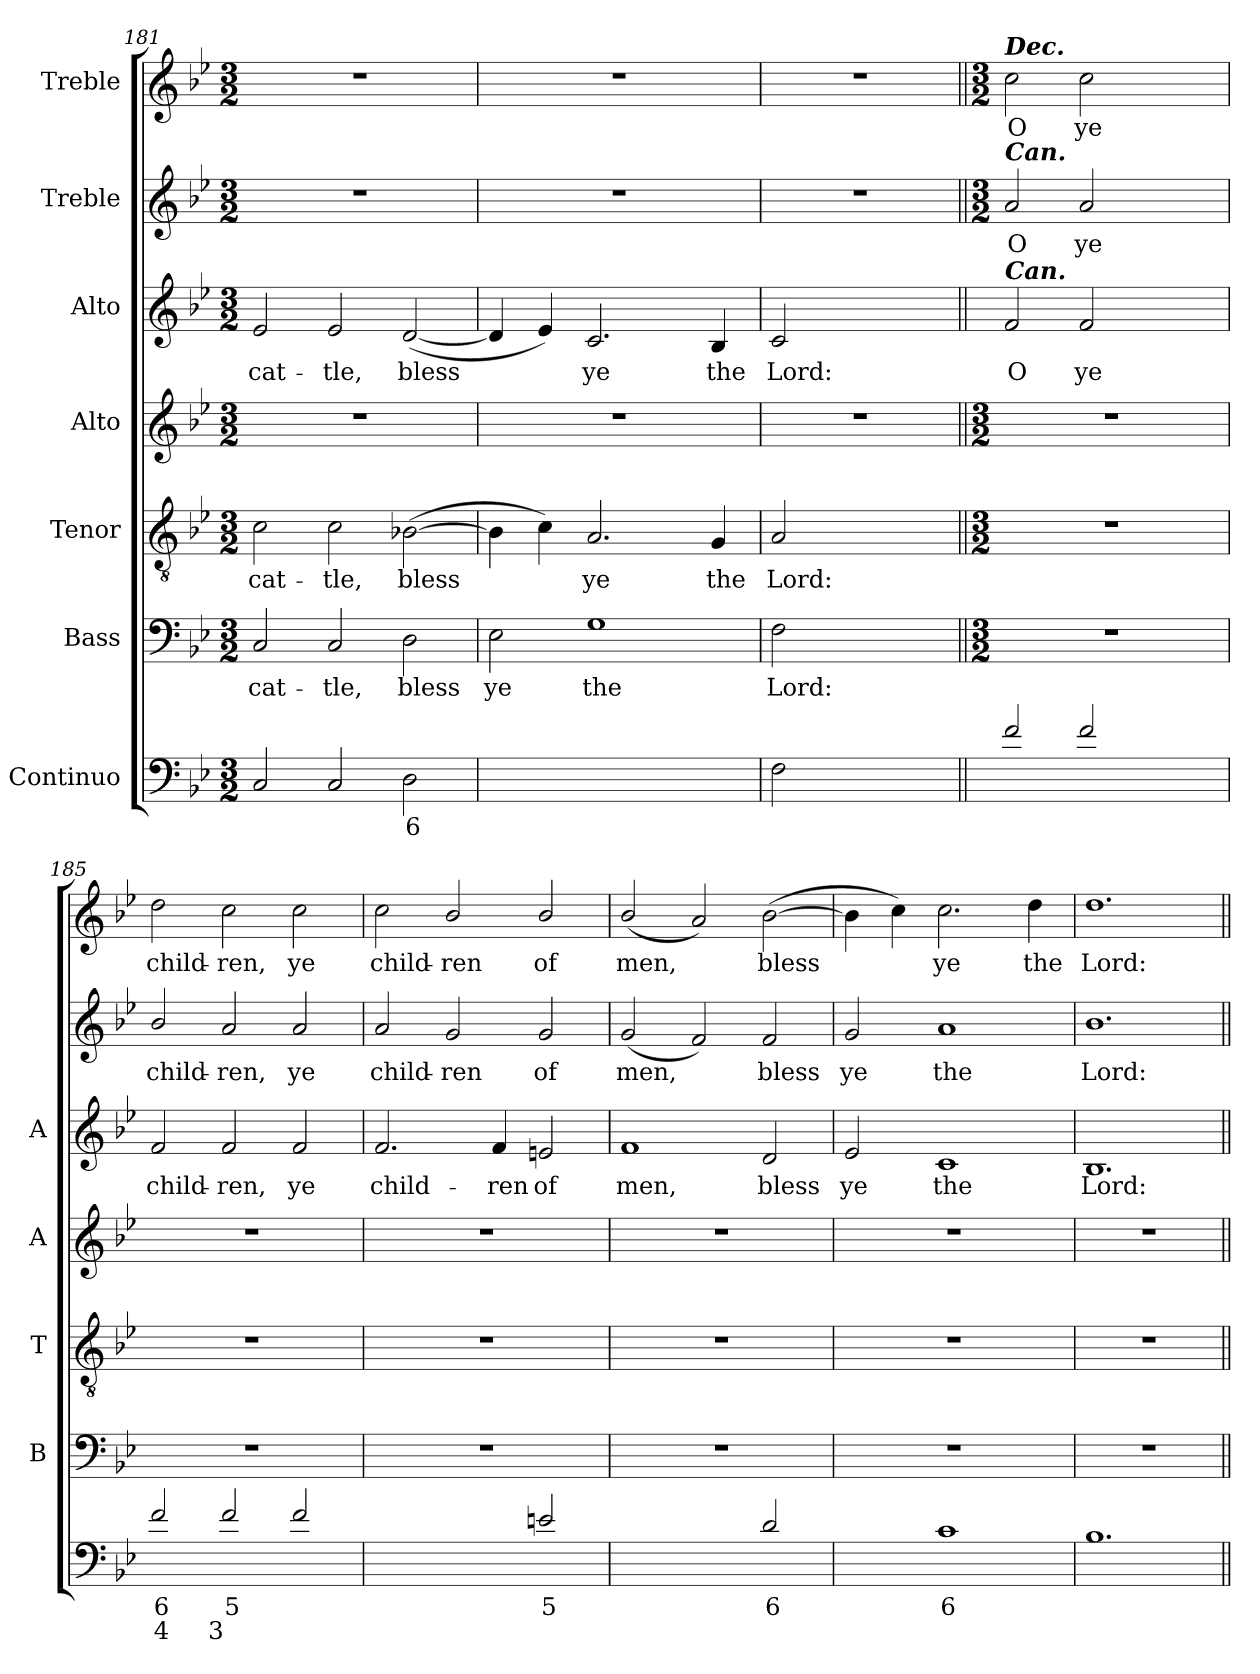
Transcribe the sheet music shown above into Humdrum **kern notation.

**kern	**text	**text	**kern	**text	**kern	**text	**kern	**kern	**text	**kern	**text	**kern	**text
*part7	*part7	*part7	*part6	*part6	*part5	*part5	*part4	*part3	*part3	*part2	*part2	*part1	*part1
*staff7	*staff7	*staff7	*staff6	*staff6	*staff5	*staff5	*staff4	*staff3	*staff3	*staff2	*staff2	*staff1	*staff1
*I"Continuo	*	*	*I"Bass	*	*I"Tenor	*	*I"Alto	*I"Alto	*	*I"Treble	*	*I"Treble	*
*	*	*	*I'B	*	*I'T	*	*I'A	*I'A	*	*	*	*	*
*clefF4	*	*	*clefF4	*	*clefGv2	*	*clefG2	*clefG2	*	*clefG2	*	*clefG2	*
*k[b-e-]	*	*	*k[b-e-]	*	*k[b-e-]	*	*k[b-e-]	*k[b-e-]	*	*k[b-e-]	*	*k[b-e-]	*
*B-:	*	*	*B-:	*	*B-:	*	*B-:	*B-:	*	*B-:	*	*B-:	*
*M3/2	*	*	*M3/2	*	*M3/2	*	*M3/2	*M3/2	*	*M3/2	*	*M3/2	*
=181	=181	=181	=181	=181	=181	=181	=181	=181	=181	=181	=181	=181	=181
!	!	!	!	!LO:LY:b	!	!LO:LY:b	!	!	!LO:LY:b	!	!	!	!
2C/	.	.	2C/	cat-	2c\	cat-	1.r	2e-/	cat-	1.r	.	1.r	.
!	!	!	!	!LO:LY:b	!	!LO:LY:b	!	!	!LO:LY:b	!	!	!	!
2C/	.	.	2C/	-tle,	2c\	-tle,	.	2e-/	-tle,	.	.	.	.
!	!LO:LY:b	!	!	!LO:LY:b	!	!LO:LY:b	!	!	!LO:LY:b	!	!	!	!
2D\	6	.	2D\	bless	(>[2B-X\	bless	.	(<[2d/	bless	.	.	.	.
=182	=182	=182	=182	=182	=182	=182	=182	=182	=182	=182	=182	=182	=182
!	!LO:LY:b	!LO:LY:b	!	!LO:LY:b	!	!	!	!	!	!	!	!	!
[4E-\yy	7	5	2E-\	ye	4B-\]	.	1.r	4d/]	.	1.r	.	1.r	.
!	!LO:LY:b	!LO:LY:b	!	!	!	!	!	!	!	!	!	!	!
4E-\yy]	6	4	.	.	4c\)	.	.	4e-/)	.	.	.	.	.
!	!LO:LY:b	!LO:LY:b	!	!LO:LY:b	!	!LO:LY:b	!	!	!LO:LY:b	!	!	!	!
[2G\yy	4	9	1G	the	2.A/	ye	.	2.c/	ye	.	.	.	.
!	!LO:LY:b	!LO:LY:b	!	!	!	!	!	!	!	!	!	!	!
2G\yy]	3	8	.	.	.	.	.	.	.	.	.	.	.
!	!	!	!	!	!	!LO:LY:b	!	!	!LO:LY:b	!	!	!	!
.	.	.	.	.	4G/	the	.	4B-/	the	.	.	.	.
=183	=183	=183	=183	=183	=183	=183	=183	=183	=183	=183	=183	=183	=183
!	!	!	!	!LO:LY:b	!	!LO:LY:b	!	!	!LO:LY:b	!	!	!	!
2F\	.	.	2F\	Lord:	2A/	Lord:	1.r	2c/	Lord:	1.r	.	1.r	.
1ryy	.	.	1ryy	.	1ryy	.	.	1ryy	.	.	.	.	.
!!LO:LB:g=z
=184||	=184||	=184||	=184||	=184||	=184||	=184||	=184||	=184||	=184||	=184||	=184||	=184||	=184||
*	*	*	*M3/2	*	*M3/2	*	*M3/2	*	*	*M3/2	*	*M3/2	*
!	!	!	!	!	!	!	!	!	!	!	!	!LO:TX:a:Bi:t=Dec.	!
!	!	!	!	!	!	!	!	!	!	!LO:TX:a:Bi:t=Can.	!	!	!
!	!	!	!	!	!	!	!	!LO:TX:a:Bi:t=Can.	!	!	!	!	!
!	!	!	!	!	!	!	!	!	!LO:LY:b	!	!LO:LY:b	!	!LO:LY:b
2f/	.	.	1.r	.	1.r	.	1.r	2f/	O	2a/	O	2cc\	O
!	!	!	!	!	!	!	!	!	!LO:LY:b	!	!LO:LY:b	!	!LO:LY:b
2f/	.	.	.	.	.	.	.	2f/	ye	2a/	ye	2cc\	ye
2ryy	.	.	.	.	.	.	.	2ryy	.	2ryy	.	2ryy	.
=185	=185	=185	=185	=185	=185	=185	=185	=185	=185	=185	=185	=185	=185
!	!LO:LY:b	!LO:LY:b	!	!	!	!	!	!	!LO:LY:b	!	!LO:LY:b	!	!LO:LY:b
2f/	6	4	1.r	.	1.r	.	1.r	2f/	child-	2b-/	child-	2dd\	child-
!	!LO:LY:b	!LO:LY:b	!	!	!	!	!	!	!LO:LY:b	!	!LO:LY:b	!	!LO:LY:b
2f/	5	3	.	.	.	.	.	2f/	-ren,	2a/	-ren,	2cc\	-ren,
!	!	!	!	!	!	!	!	!	!LO:LY:b	!	!LO:LY:b	!	!LO:LY:b
2f/	.	.	.	.	.	.	.	2f/	ye	2a/	ye	2cc\	ye
=186	=186	=186	=186	=186	=186	=186	=186	=186	=186	=186	=186	=186	=186
!	!LO:LY:b	!LO:LY:b	!	!	!	!	!	!	!LO:LY:b	!	!LO:LY:b	!	!LO:LY:b
[2f/yy	5	3	1.r	.	1.r	.	1.r	2.f/	child-	2a/	child-	2cc\	child-
!	!LO:LY:b	!LO:LY:b	!	!	!	!	!	!	!	!	!LO:LY:b	!	!LO:LY:b
2f/yy]	4	2	.	.	.	.	.	.	.	2g/	-ren	2b-/	-ren
!	!	!	!	!	!	!	!	!	!LO:LY:b	!	!	!	!
.	.	.	.	.	.	.	.	4f/	-ren	.	.	.	.
!	!LO:LY:b	!	!	!	!	!	!	!	!LO:LY:b	!	!LO:LY:b	!	!LO:LY:b
2en/	5	.	.	.	.	.	.	2en/	of	2g/	of	2b-/	of
=187	=187	=187	=187	=187	=187	=187	=187	=187	=187	=187	=187	=187	=187
!	!LO:LY:b	!LO:LY:b	!	!	!	!	!	!	!LO:LY:b	!	!LO:LY:b	!	!LO:LY:b
[2f/yy	4	9	1.r	.	1.r	.	1.r	1f	men,	(<2g/	men,	(<2b-/	men,
!	!LO:LY:b	!LO:LY:b	!	!	!	!	!	!	!	!	!	!	!
2f/yy]	3	8	.	.	.	.	.	.	.	2f/)	.	2a/)	.
!	!LO:LY:b	!	!	!	!	!	!	!	!LO:LY:b	!	!LO:LY:b	!	!LO:LY:b
2d/	6	.	.	.	.	.	.	2d/	bless	2f/	bless	(>[2b-\	bless
=188	=188	=188	=188	=188	=188	=188	=188	=188	=188	=188	=188	=188	=188
!	!LO:LY:b	!	!	!	!	!	!	!	!LO:LY:b	!	!LO:LY:b	!	!
[4e-/yy	5	.	1.r	.	1.r	.	1.r	2e-/	ye	2g/	ye	4b-\]	.
!	!LO:LY:b	!	!	!	!	!	!	!	!	!	!	!	!
4e-/yy]	6	.	.	.	.	.	.	.	.	.	.	4cc\)	.
!	!LO:LY:b	!	!	!	!	!	!	!	!LO:LY:b	!	!LO:LY:b	!	!LO:LY:b
1c	6	.	.	.	.	.	.	1c	the	1a	the	2.cc\	ye
!	!	!	!	!	!	!	!	!	!	!	!	!	!LO:LY:b
.	.	.	.	.	.	.	.	.	.	.	.	4dd\	the
=189	=189	=189	=189	=189	=189	=189	=189	=189	=189	=189	=189	=189	=189
!	!	!	!	!	!	!	!	!	!LO:LY:b	!	!LO:LY:b	!	!LO:LY:b
1.B-	.	.	1.r	.	1.r	.	1.r	1.B-	Lord:	1.b-	Lord:	1.dd	Lord:
=||	=||	=||	=||	=||	=||	=||	=||	=||	=||	=||	=||	=||	=||
*-	*-	*-	*-	*-	*-	*-	*-	*-	*-	*-	*-	*-	*-
